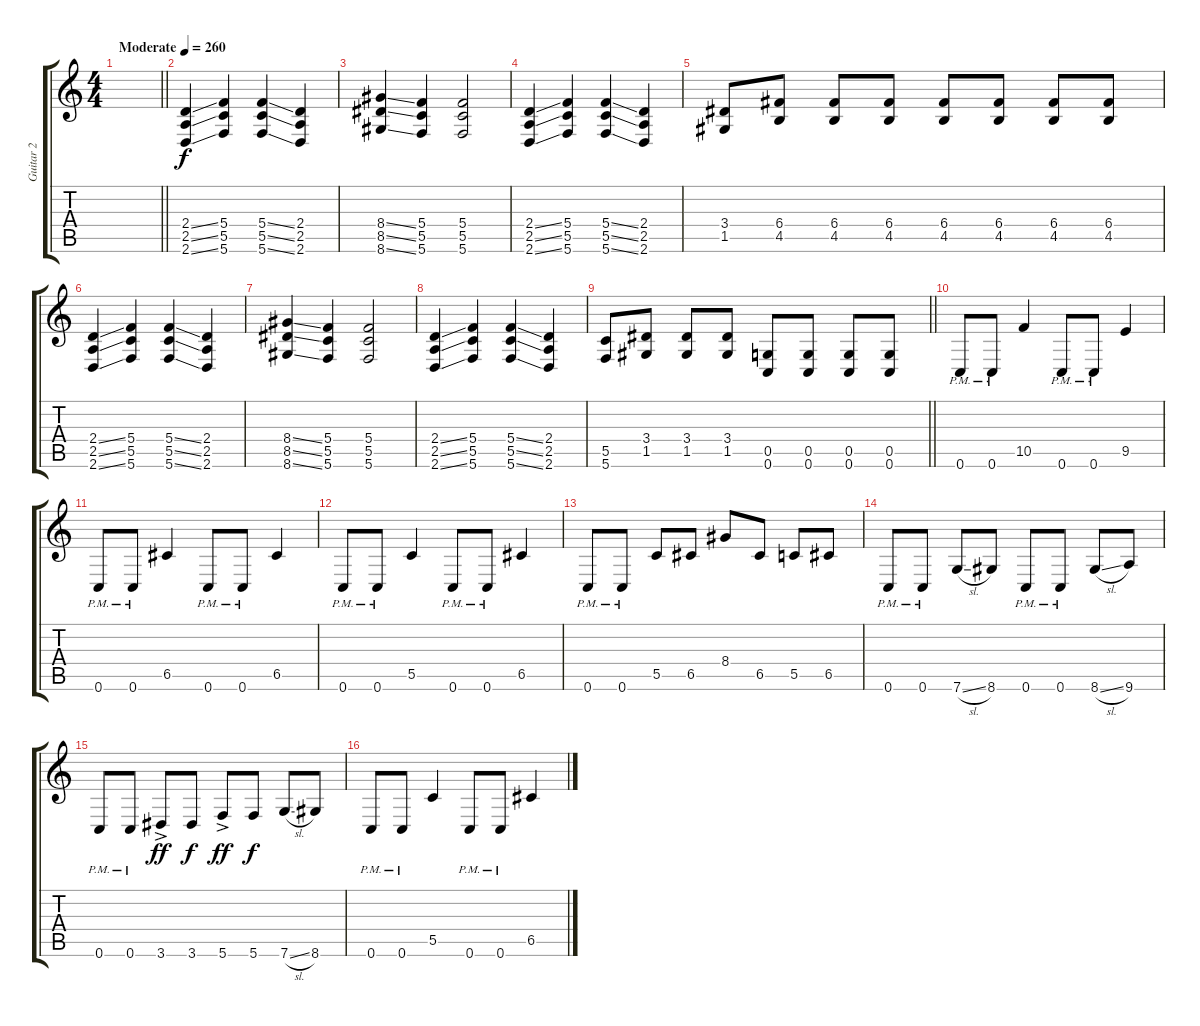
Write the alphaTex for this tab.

\track ("Guitar 2" "Guitar 2") {instrument distortionguitar}
\staff {score tabs}
\tuning (D4 A3 F3 C3 G2 C2) {hide}
\ts (4 4)
\tempo (260 "Moderate")
\clef g2
\barLineRight lightlight
\ks c
|
(2.4{ss} 2.5{ss} 2.6{ss}).4 (5.4 5.5 5.6).4 (5.4{ss} 5.5{ss} 5.6{ss}).4 (2.4 2.5 2.6).4 |
(8.4{ss} 8.5{ss} 8.6{ss}).4 (5.4 5.5 5.6).4 (5.4 5.5 5.6).2 |
(2.4{ss} 2.5{ss} 2.6{ss}).4 (5.4 5.5 5.6).4 (5.4{ss} 5.5{ss} 5.6{ss}).4 (2.4 2.5 2.6).4 |
(3.4 1.5).8 (6.4 4.5).8 (6.4 4.5).8 (6.4 4.5).8 (6.4 4.5).8 (6.4 4.5).8 (6.4 4.5).8 (6.4 4.5).8 |
(2.4{ss} 2.5{ss} 2.6{ss}).4 (5.4 5.5 5.6).4 (5.4{ss} 5.5{ss} 5.6{ss}).4 (2.4 2.5 2.6).4 |
(8.4{ss} 8.5{ss} 8.6{ss}).4 (5.4 5.5 5.6).4 (5.4 5.5 5.6).2 |
(2.4{ss} 2.5{ss} 2.6{ss}).4 (5.4 5.5 5.6).4 (5.4{ss} 5.5{ss} 5.6{ss}).4 (2.4 2.5 2.6).4 |
\barLineRight lightlight
(5.5 5.6).8 (3.4 1.5).8 (3.4 1.5).8 (3.4 1.5).8 (0.5 0.6).8 (0.5 0.6).8 (0.5 0.6).8 (0.5 0.6).8 |
0.6{pm}.8 0.6{pm}.8 10.5.4 0.6{pm}.8 0.6{pm}.8 9.5.4 |
0.6{pm}.8 0.6{pm}.8 6.5.4 0.6{pm}.8 0.6{pm}.8 6.5.4 |
0.6{pm}.8 0.6{pm}.8 5.5.4 0.6{pm}.8 0.6{pm}.8 6.5.4 |
0.6{pm}.8 0.6{pm}.8 5.5.8 6.5.8 8.4.8 6.5.8 5.5.8 6.5.8 |
0.6{pm}.8 0.6{pm}.8 7.6{sl}.8 8.6.8 0.6{pm}.8 0.6{pm}.8 8.6{sl}.8 9.6.8 |
0.6{pm}.8 0.6{pm}.8 3.6{ac}.8{dy ff} 3.6.8{dy f} 5.6{ac}.8{dy ff} 5.6.8{dy f} 7.6{sl}.8 8.6.8 |
0.6{pm}.8 0.6{pm}.8 5.5.4 0.6{pm}.8 0.6{pm}.8 6.5.4
